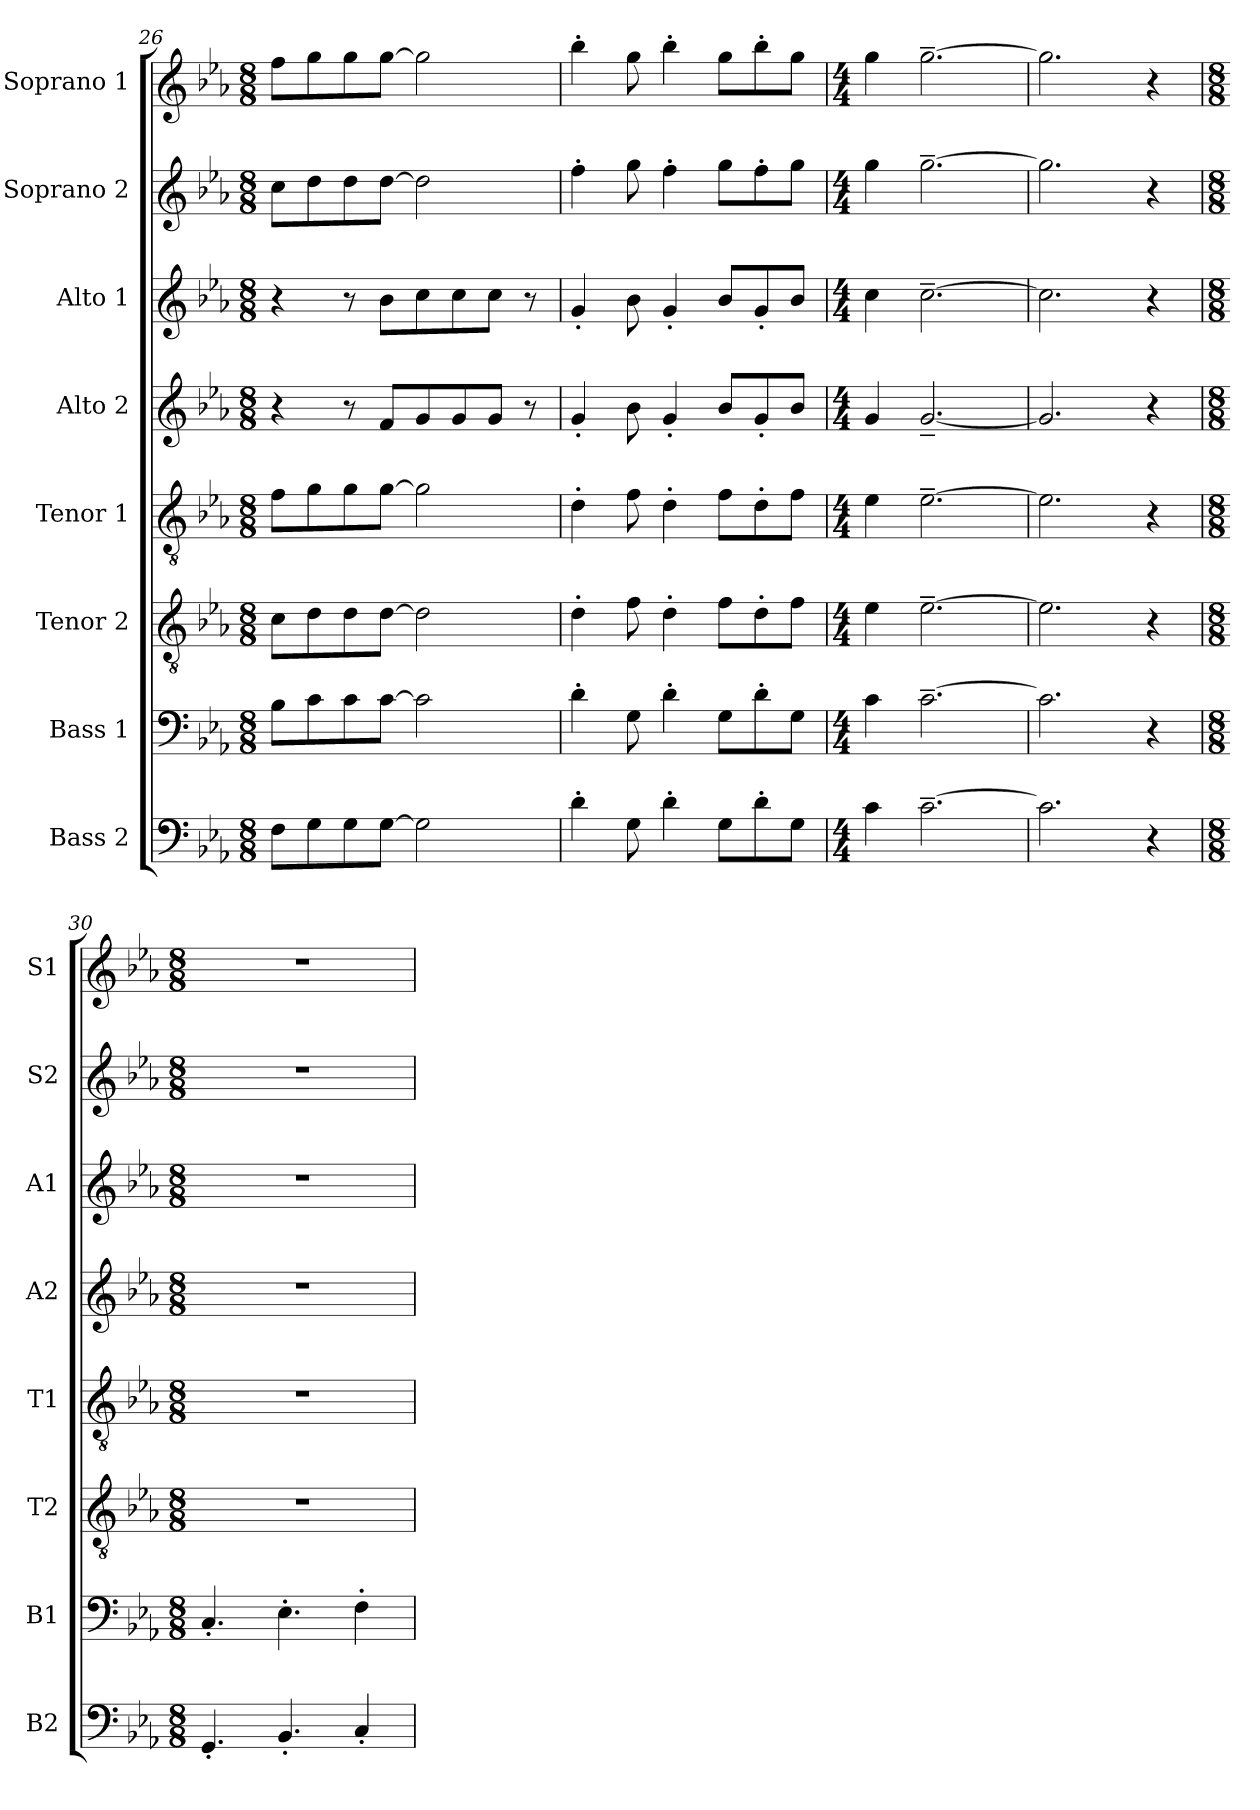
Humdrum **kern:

**kern	**kern	**kern	**kern	**kern	**kern	**kern	**kern
*part8	*part7	*part6	*part5	*part4	*part3	*part2	*part1
*staff8	*staff7	*staff6	*staff5	*staff4	*staff3	*staff2	*staff1
*I"Bass 2	*I"Bass 1	*I"Tenor 2	*I"Tenor 1	*I"Alto 2	*I"Alto 1	*I"Soprano 2	*I"Soprano 1
*I'B2	*I'B1	*I'T2	*I'T1	*I'A2	*I'A1	*I'S2	*I'S1
!!LO:PB:g=z
*clefF4	*clefF4	*clefGv2	*clefGv2	*clefG2	*clefG2	*clefG2	*clefG2
*k[b-e-a-]	*k[b-e-a-]	*k[b-e-a-]	*k[b-e-a-]	*k[b-e-a-]	*k[b-e-a-]	*k[b-e-a-]	*k[b-e-a-]
*M8/8	*M8/8	*M8/8	*M8/8	*M8/8	*M8/8	*M8/8	*M8/8
=26	=26	=26	=26	=26	=26	=26	=26
8F\L	8B-\L	8c\L	8f\L	4r	4r	8cc\L	8ff\L
8G\	8c\	8d\	8g\	.	.	8dd\	8gg\
8G\	8c\	8d\	8g\	8r	8r	8dd\	8gg\
[8G\J	[8c\J	[8d\J	[8g\J	8f/L	8b-\L	[8dd\J	[8gg\J
2G\]	2c\]	2d\]	2g\]	8g/	8cc\	2dd\]	2gg\]
.	.	.	.	8g/	8cc\	.	.
.	.	.	.	8g/J	8cc\J	.	.
.	.	.	.	8r	8r	.	.
=27	=27	=27	=27	=27	=27	=27	=27
4d'\	4d'\	4d'\	4d'\	4g'/	4g'/	4ff'\	4bb-'\
8G\	8G\	8f\	8f\	8b-\	8b-\	8gg\	8gg\
4d'\	4d'\	4d'\	4d'\	4g'/	4g'/	4ff'\	4bb-'\
8G\L	8G\L	8f\L	8f\L	8b-/L	8b-/L	8gg\L	8gg\L
8d'\	8d'\	8d'\	8d'\	8g'/	8g'/	8ff'\	8bb-'\
8G\J	8G\J	8f\J	8f\J	8b-/J	8b-/J	8gg\J	8gg\J
=28	=28	=28	=28	=28	=28	=28	=28
*M4/4	*M4/4	*M4/4	*M4/4	*M4/4	*M4/4	*M4/4	*M4/4
4c\	4c\	4e-\	4e-\	4g/	4cc\	4gg\	4gg\
[2.c~\	[2.c~\	[2.e-~\	[2.e-~\	[2.g~/	[2.cc~\	[2.gg~\	[2.gg~\
=29	=29	=29	=29	=29	=29	=29	=29
2.c\]	2.c\]	2.e-\]	2.e-\]	2.g/]	2.cc\]	2.gg\]	2.gg\]
4r	4r	4r	4r	4r	4r	4r	4r
=30	=30	=30	=30	=30	=30	=30	=30
*M8/8	*M8/8	*M8/8	*M8/8	*M8/8	*M8/8	*M8/8	*M8/8
4.GG'/	4.C'/	1r	1r	1r	1r	1r	1r
4.BB-'/	4.E-'\	.	.	.	.	.	.
4C'/	4F'\	.	.	.	.	.	.
=	=	=	=	=	=	=	=
*-	*-	*-	*-	*-	*-	*-	*-
